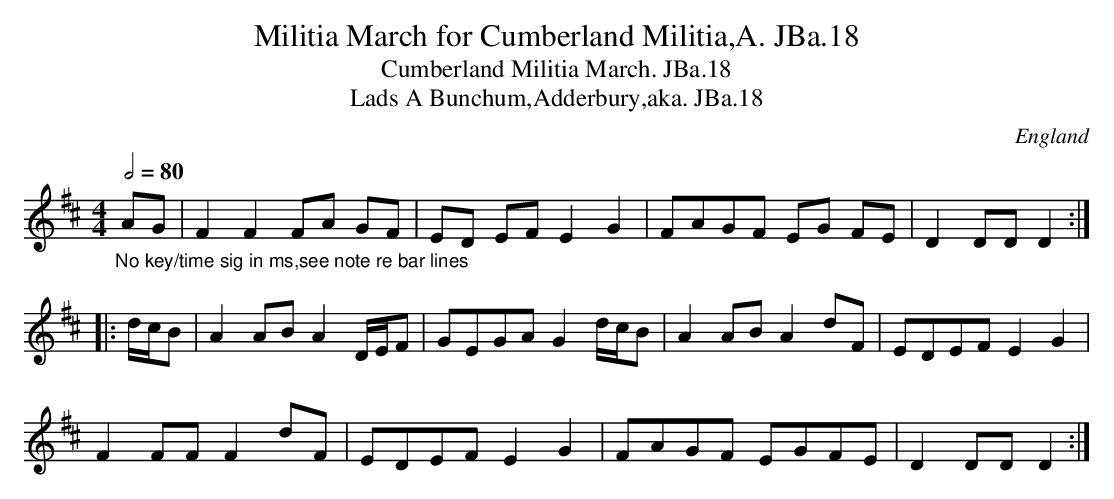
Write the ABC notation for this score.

X:1
T:Militia March for Cumberland Militia,A. JBa.18
T:Cumberland Militia March. JBa.18
T:Lads A Bunchum,Adderbury,aka. JBa.18
M:4/4
L:1/4
Q:1/2=80
O:England
K:D major
"_No key/time sig in ms,see note re bar lines"
A/G/| F F F/A/  G/F/| E/D/ E/F/ E  G|\
F/A/G/F/ E/G/  F/E/| D D/D/ D :|!
|:d/4c/4B/|  A A/B/ A D/4E/4F/|\
G/E/G/A/ G d/4c/4B/|  A A/B/ Ad/F/| E/D/E/F/ E G|!
F F/F/ F d/F/| E/D/E/F/ E G|\
F/A/G/F/ E/G/F/E/| D D/D/ D :|
